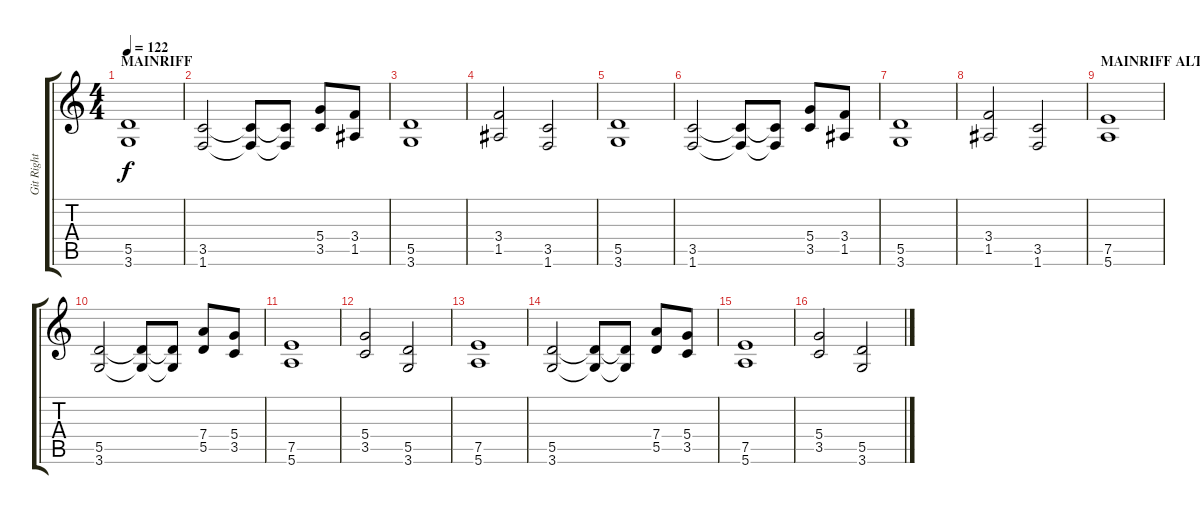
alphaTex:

\track ("Git Right" "Git Right") {instrument distortionguitar}
\staff {score tabs}
\tuning (E4 B3 G3 D3 A2 E2) {hide}
\ts (4 4)
\section ("" "MAINRIFF ")
\tempo 122
\clef g2
\ks c
(5.5 3.6).1{dy f instrument distortionguitar} |
(3.5 1.6).2 (3.5{t} 1.6{t}).8 (3.5{t} 1.6{t}).8 (5.4 3.5).8 (3.4 1.5).8 |
(5.5 3.6).1 |
(3.4 1.5).2 (3.5 1.6).2 |
(5.5 3.6).1 |
(3.5 1.6).2 (3.5{t} 1.6{t}).8 (3.5{t} 1.6{t}).8 (5.4 3.5).8 (3.4 1.5).8 |
(5.5 3.6).1 |
(3.4 1.5).2 (3.5 1.6).2 |
\section ("" "MAINRIFF ALT.")
(7.5 5.6).1 |
(5.5 3.6).2 (5.5{t} 3.6{t}).8 (5.5{t} 3.6{t}).8 (7.4 5.5).8 (5.4 3.5).8 |
(7.5 5.6).1 |
(5.4 3.5).2 (5.5 3.6).2 |
(7.5 5.6).1 |
(5.5 3.6).2 (5.5{t} 3.6{t}).8 (5.5{t} 3.6{t}).8 (7.4 5.5).8 (5.4 3.5).8 |
(7.5 5.6).1 |
(5.4 3.5).2 (5.5 3.6).2
